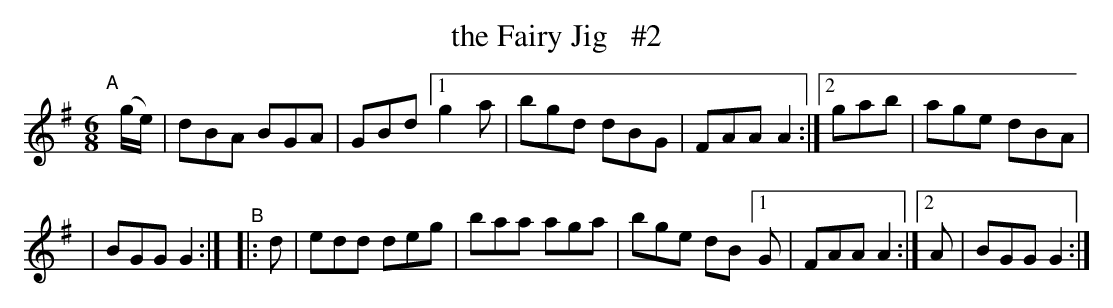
X:1
T: the Fairy Jig   #2
M: 6/8
L: 1/8
K: G
"^A"\
[|](g/e/) | dBA BGA | GBd [1 g2a | bgd dBG | FAA A2 :|[2 gab | age dBA |
| BGG G2 :|"^B"|: d | edd deg | baa aga | bge dB [1 G | FAA A2 :|[2 A | BGG G2 :|
